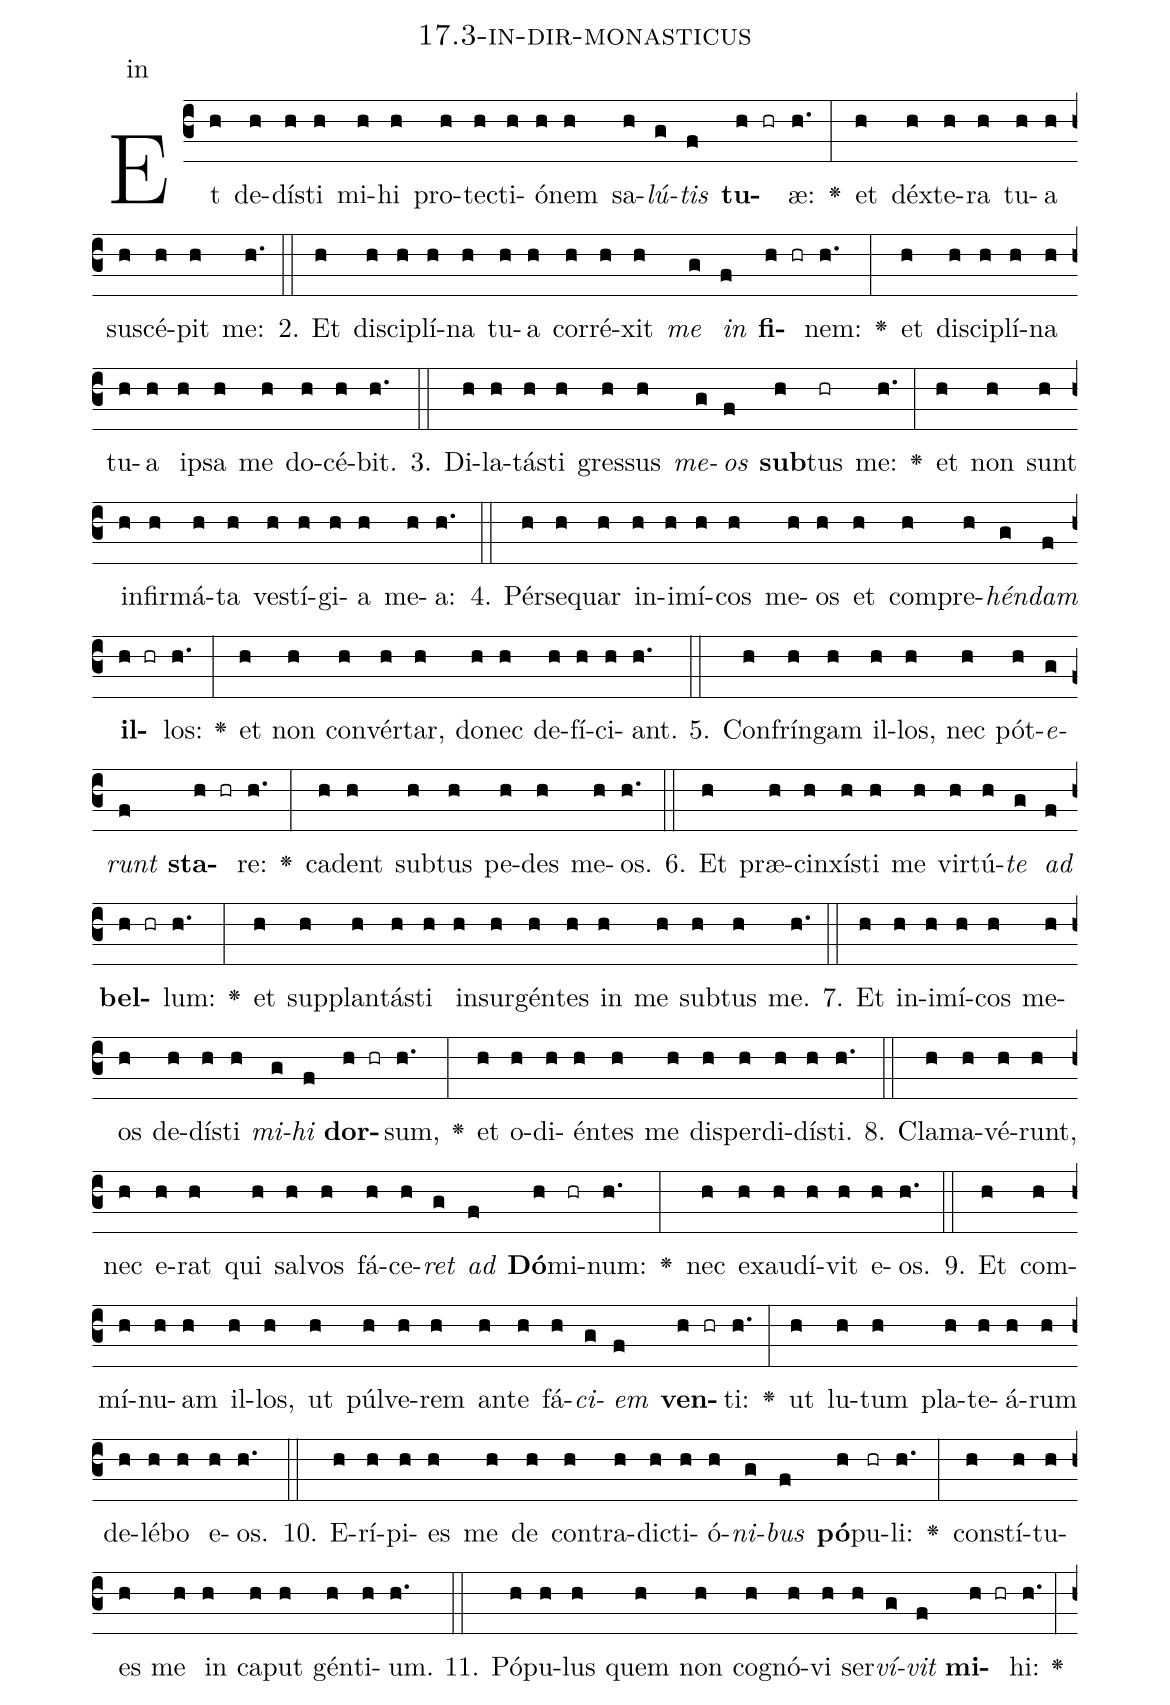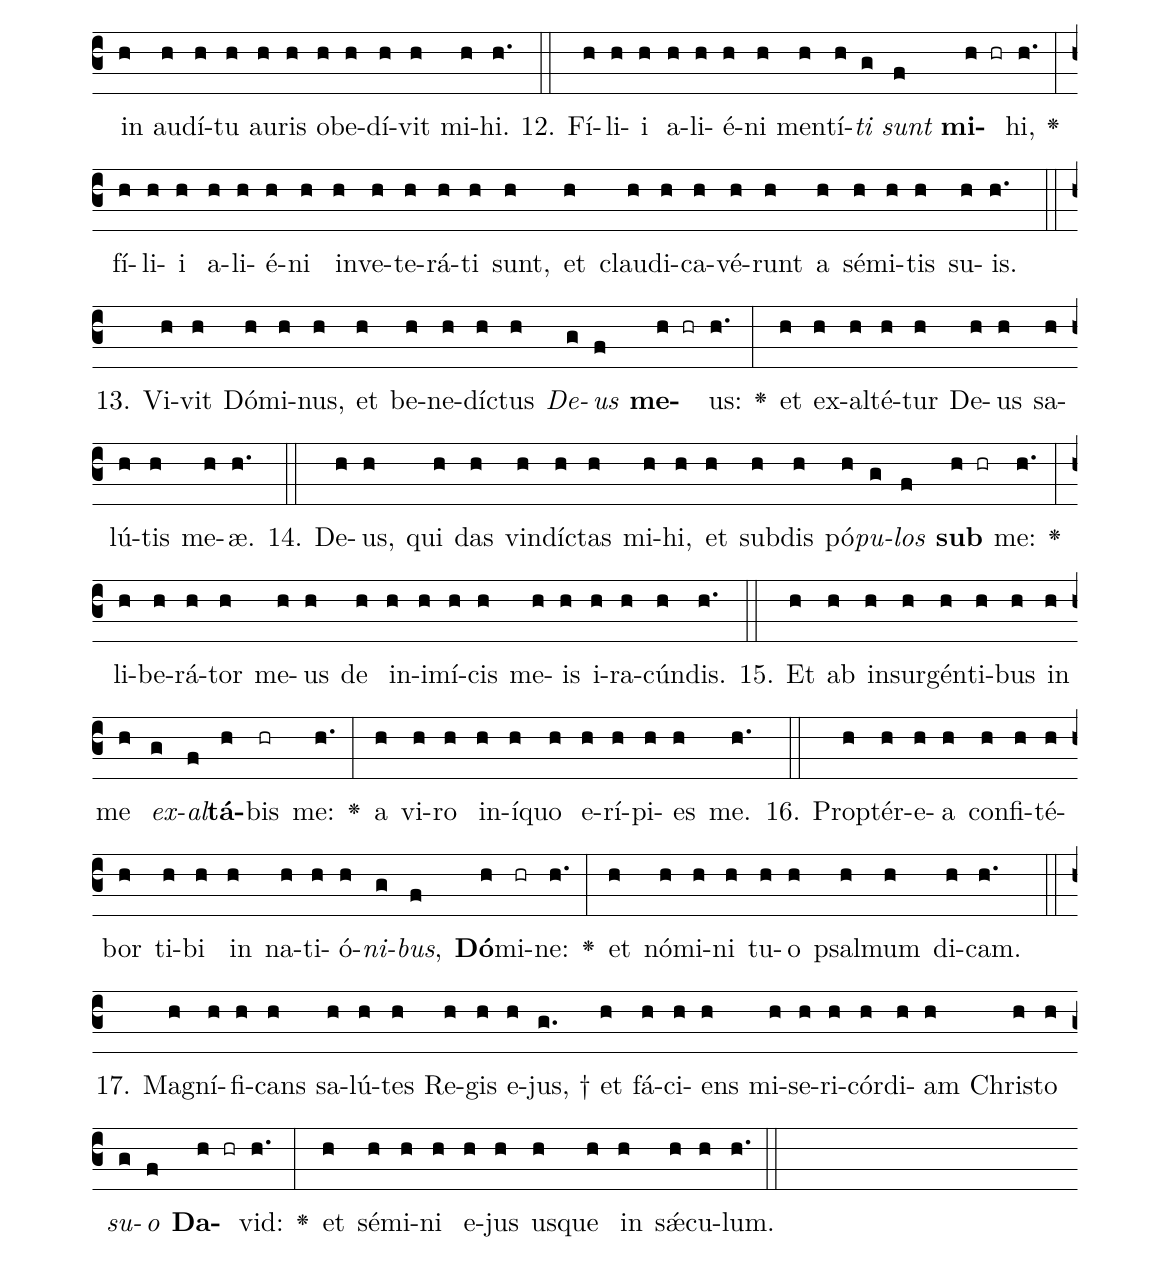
name: 17.3-in-dir-monasticus;
annotation: in;
%%
(c3)Et(h) de(h)dís(h)ti(h) mi(h)hi(h) pro(h)tec(h)ti(h)ó(h)nem(h) sa(h)<i>lú</i>(g)<i>tis</i>(f) <b>tu</b>(h hr)æ:(h.) <v>\greheightstar</v>(:) et(h) déx(h)te(h)ra(h) tu(h)a(h) su(h)scé(h)pit(h) me:(h.) (::)
2. Et(h) di(h)sci(h)plí(h)na(h) tu(h)a(h) cor(h)ré(h)xit(h) <i>me</i>(g) <i>in</i>(f) <b>fi</b>(h hr)nem:(h.) <v>\greheightstar</v>(:) et(h) di(h)sci(h)plí(h)na(h) tu(h)a(h) ip(h)sa(h) me(h) do(h)cé(h)bit.(h.) (::)
3. Di(h)la(h)tás(h)ti(h) gres(h)sus(h) <i>me</i>(g)<i>os</i>(f) <b>sub</b>(h)tus(hr) me:(h.) <v>\greheightstar</v>(:) et(h) non(h) sunt(h) in(h)fir(h)má(h)ta(h) ves(h)tí(h)gi(h)a(h) me(h)a:(h.) (::)
4. Pér(h)se(h)quar(h) in(h)i(h)mí(h)cos(h) me(h)os(h) et(h) com(h)pre(h)<i>hén</i>(g)<i>dam</i>(f) <b>il</b>(h hr)los:(h.) <v>\greheightstar</v>(:) et(h) non(h) con(h)vér(h)tar,(h) do(h)nec(h) de(h)fí(h)ci(h)ant.(h.) (::)
5. Con(h)frín(h)gam(h) il(h)los,(h) nec(h) pót(h)<i>e</i>(g)<i>runt</i>(f) <b>sta</b>(h hr)re:(h.) <v>\greheightstar</v>(:) ca(h)dent(h) sub(h)tus(h) pe(h)des(h) me(h)os.(h.) (::)
6. Et(h) præ(h)cin(h)xís(h)ti(h) me(h) vir(h)tú(h)<i>te</i>(g) <i>ad</i>(f) <b>bel</b>(h hr)lum:(h.) <v>\greheightstar</v>(:) et(h) sup(h)plan(h)tás(h)ti(h) in(h)sur(h)gén(h)tes(h) in(h) me(h) sub(h)tus(h) me.(h.) (::)
7. Et(h) in(h)i(h)mí(h)cos(h) me(h)os(h) de(h)dís(h)ti(h) <i>mi</i>(g)<i>hi</i>(f) <b>dor</b>(h hr)sum,(h.) <v>\greheightstar</v>(:) et(h) o(h)di(h)én(h)tes(h) me(h) dis(h)per(h)di(h)dís(h)ti.(h.) (::)
8. Cla(h)ma(h)vé(h)runt,(h) nec(h) e(h)rat(h) qui(h) sal(h)vos(h) fá(h)ce(h)<i>ret</i>(g) <i>ad</i>(f) <b>Dó</b>(h)mi(hr)num:(h.) <v>\greheightstar</v>(:) nec(h) ex(h)au(h)dí(h)vit(h) e(h)os.(h.) (::)
9. Et(h) com(h)mí(h)nu(h)am(h) il(h)los,(h) ut(h) púl(h)ve(h)rem(h) an(h)te(h) fá(h)<i>ci</i>(g)<i>em</i>(f) <b>ven</b>(h hr)ti:(h.) <v>\greheightstar</v>(:) ut(h) lu(h)tum(h) pla(h)te(h)á(h)rum(h) de(h)lé(h)bo(h) e(h)os.(h.) (::)
10. E(h)rí(h)pi(h)es(h) me(h) de(h) con(h)tra(h)dic(h)ti(h)ó(h)<i>ni</i>(g)<i>bus</i>(f) <b>pó</b>(h)pu(hr)li:(h.) <v>\greheightstar</v>(:) con(h)stí(h)tu(h)es(h) me(h) in(h) ca(h)put(h) gén(h)ti(h)um.(h.) (::)
11. Pó(h)pu(h)lus(h) quem(h) non(h) co(h)gnó(h)vi(h) ser(h)<i>ví</i>(g)<i>vit</i>(f) <b>mi</b>(h hr)hi:(h.) <v>\greheightstar</v>(:) in(h) au(h)dí(h)tu(h) au(h)ris(h) ob(h)e(h)dí(h)vit(h) mi(h)hi.(h.) (::)
12. Fí(h)li(h)i(h) a(h)li(h)é(h)ni(h) men(h)tí(h)<i>ti</i>(g) <i>sunt</i>(f) <b>mi</b>(h hr)hi,(h.) <v>\greheightstar</v>(:) fí(h)li(h)i(h) a(h)li(h)é(h)ni(h) in(h)ve(h)te(h)rá(h)ti(h) sunt,(h) et(h) clau(h)di(h)ca(h)vé(h)runt(h) a(h) sé(h)mi(h)tis(h) su(h)is.(h.) (::)
13. Vi(h)vit(h) Dó(h)mi(h)nus,(h) et(h) be(h)ne(h)díc(h)tus(h) <i>De</i>(g)<i>us</i>(f) <b>me</b>(h hr)us:(h.) <v>\greheightstar</v>(:) et(h) ex(h)al(h)té(h)tur(h) De(h)us(h) sa(h)lú(h)tis(h) me(h)æ.(h.) (::)
14. De(h)us,(h) qui(h) das(h) vin(h)díc(h)tas(h) mi(h)hi,(h) et(h) sub(h)dis(h) pó(h)<i>pu</i>(g)<i>los</i>(f) <b>sub</b>(h hr) me:(h.) <v>\greheightstar</v>(:) li(h)be(h)rá(h)tor(h) me(h)us(h) de(h) in(h)i(h)mí(h)cis(h) me(h)is(h) i(h)ra(h)cún(h)dis.(h.) (::)
15. Et(h) ab(h) in(h)sur(h)gén(h)ti(h)bus(h) in(h) me(h) <i>ex</i>(g)<i>al</i>(f)<b>tá</b>(h)bis(hr) me:(h.) <v>\greheightstar</v>(:) a(h) vi(h)ro(h) in(h)í(h)quo(h) e(h)rí(h)pi(h)es(h) me.(h.) (::)
16. Prop(h)tér(h)e(h)a(h) con(h)fi(h)té(h)bor(h) ti(h)bi(h) in(h) na(h)ti(h)ó(h)<i>ni</i>(g)<i>bus</i>,(f) <b>Dó</b>(h)mi(hr)ne:(h.) <v>\greheightstar</v>(:) et(h) nó(h)mi(h)ni(h) tu(h)o(h) psal(h)mum(h) di(h)cam.(h.) (::)
17. Ma(h)gní(h)fi(h)cans(h) sa(h)lú(h)tes(h) Re(h)gis(h) e(h)jus, †(g.) et(h) fá(h)ci(h)ens(h) mi(h)se(h)ri(h)cór(h)di(h)am(h) Chris(h)to(h) <i>su</i>(g)<i>o</i>(f) <b>Da</b>(h hr)vid:(h.) <v>\greheightstar</v>(:) et(h) sé(h)mi(h)ni(h) e(h)jus(h) us(h)que(h) in(h) sǽ(h)cu(h)lum.(h.) (::)
